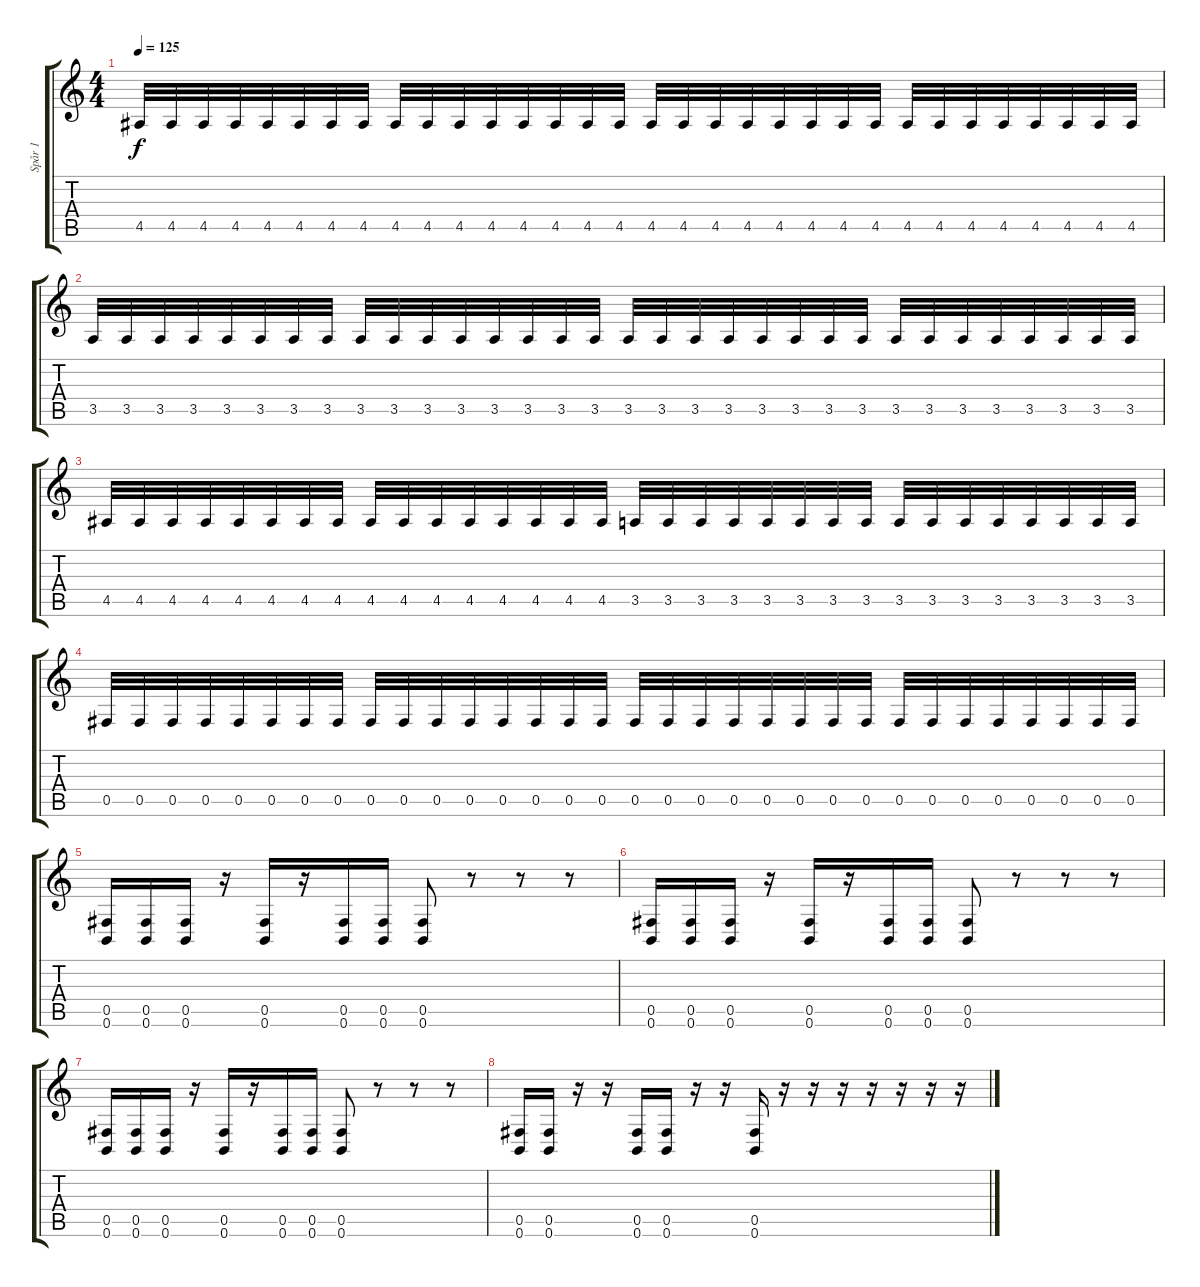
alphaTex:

\track ("Spår 1" "Spår 1") {instrument distortionguitar}
\staff {score tabs}
\tuning (Db4 Ab3 E3 B2 Gb2 B1) {hide}
\ts (4 4)
\tempo 125
\clef g2
\ks c
4.5.32{dy f} 4.5.32 4.5.32 4.5.32 4.5.32 4.5.32 4.5.32 4.5.32 4.5.32 4.5.32 4.5.32 4.5.32 4.5.32 4.5.32 4.5.32 4.5.32 4.5.32 4.5.32 4.5.32 4.5.32 4.5.32 4.5.32 4.5.32 4.5.32 4.5.32 4.5.32 4.5.32 4.5.32 4.5.32 4.5.32 4.5.32 4.5.32 |
3.5.32 3.5.32 3.5.32 3.5.32 3.5.32 3.5.32 3.5.32 3.5.32 3.5.32 3.5.32 3.5.32 3.5.32 3.5.32 3.5.32 3.5.32 3.5.32 3.5.32 3.5.32 3.5.32 3.5.32 3.5.32 3.5.32 3.5.32 3.5.32 3.5.32 3.5.32 3.5.32 3.5.32 3.5.32 3.5.32 3.5.32 3.5.32 |
4.5.32 4.5.32 4.5.32 4.5.32 4.5.32 4.5.32 4.5.32 4.5.32 4.5.32 4.5.32 4.5.32 4.5.32 4.5.32 4.5.32 4.5.32 4.5.32 3.5.32 3.5.32 3.5.32 3.5.32 3.5.32 3.5.32 3.5.32 3.5.32 3.5.32 3.5.32 3.5.32 3.5.32 3.5.32 3.5.32 3.5.32 3.5.32 |
0.5.32 0.5.32 0.5.32 0.5.32 0.5.32 0.5.32 0.5.32 0.5.32 0.5.32 0.5.32 0.5.32 0.5.32 0.5.32 0.5.32 0.5.32 0.5.32 0.5.32 0.5.32 0.5.32 0.5.32 0.5.32 0.5.32 0.5.32 0.5.32 0.5.32 0.5.32 0.5.32 0.5.32 0.5.32 0.5.32 0.5.32 0.5.32 |
(0.5 0.6).16 (0.5 0.6).16 (0.5 0.6).16 r.16 (0.5 0.6).16 r.16 (0.5 0.6).16 (0.5 0.6).16 (0.5 0.6).8 r.8 r.8 r.8 |
(0.5 0.6).16 (0.5 0.6).16 (0.5 0.6).16 r.16 (0.5 0.6).16 r.16 (0.5 0.6).16 (0.5 0.6).16 (0.5 0.6).8 r.8 r.8 r.8 |
(0.5 0.6).16 (0.5 0.6).16 (0.5 0.6).16 r.16 (0.5 0.6).16 r.16 (0.5 0.6).16 (0.5 0.6).16 (0.5 0.6).8 r.8 r.8 r.8 |
(0.5 0.6).16 (0.5 0.6).16 r.16 r.16 (0.5 0.6).16 (0.5 0.6).16 r.16 r.16 (0.5 0.6).16 r.16 r.16 r.16 r.16 r.16 r.16 r.16
